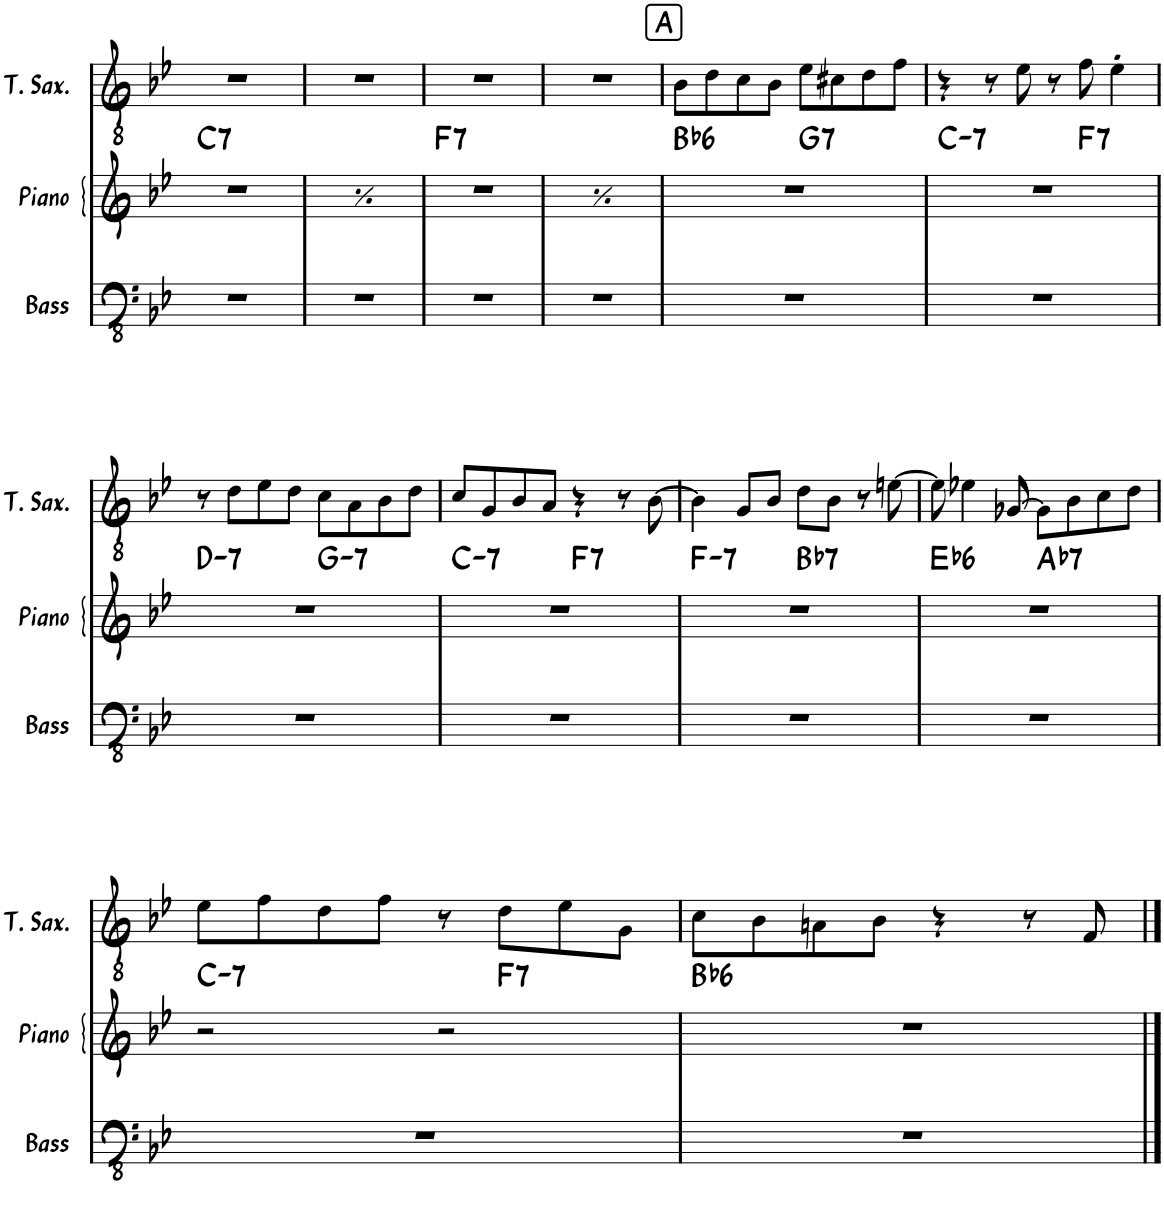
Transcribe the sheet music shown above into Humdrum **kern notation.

**kern	**kern	**harte	**kern
*part3	*part2	*part2	*part1
*staff3	*staff2	*	*staff1
*I"Bass	*I"Piano	*	*I"Tenor Saxophone
*I'Bass	*I'Piano	*	*I'T. Sax.
!!LO:PB:g=z
*clefFv4	*clefG2	*	*clefGv2
*	*	*	*ITrd8c14
*k[b-e-]	*k[b-e-]	*	*k[b-e-]
*M4/4	*M4/4	*	*M4/4
*met(c)	*met(c)	*	*met(c)
=15	=15	=15	=15
!	!	!LO:H:kt=7	!
1r	1r	C:7	1r
=16	=16	=16	=16
!	!	!LO:H:kt=7	!
1r	1r	C:7	1r
=17	=17	=17	=17
!	!	!LO:H:kt=7	!
1r	1r	F:7	1r
=18	=18	=18	=18
!	!	!LO:H:kt=7	!
1r	1r	F:7	1r
!!LO:REH:place=s1:a:B:rj:fs=14:t=A
=19	=19	=19	=19
!	!	!LO:H:kt=6	!
*	*^	*	*
1r	1r	2ryy	Bb:maj6	8B-\L
.	.	.	.	8d\
.	.	.	.	8c\
.	.	.	.	8B-\J
!	!	!	!LO:H:kt=7	!
.	.	2ryy	G:7	8e-\L
.	.	.	.	8c#X\
.	.	.	.	8d\
.	.	.	.	8f\J
=20	=20	=20	=20	=20
!	!	!	!LO:H:kt=7	!
1r	1r	2ryy	C:min7	4r
.	.	.	.	8r
.	.	.	.	8e-\
.	.	8ryy	.	8r
!	!	!	!LO:H:kt=7	!
.	.	4.ryy	F:7	8f\
.	.	.	.	4e-'\
!!LO:LB:g=z
=21	=21	=21	=21	=21
!	!	!	!LO:H:kt=7	!
1r	1r	2ryy	D:min7	8r
.	.	.	.	8d\L
.	.	.	.	8e-\
.	.	.	.	8d\J
!	!	!	!LO:H:kt=7	!
.	.	2ryy	G:min7	8c\L
.	.	.	.	8A\
.	.	.	.	8B-\
.	.	.	.	8d\J
=22	=22	=22	=22	=22
!	!	!	!LO:H:kt=7	!
1r	1r	2ryy	C:min7	8c/L
.	.	.	.	8G/
.	.	.	.	8B-/
.	.	.	.	8A/J
!	!	!	!LO:H:kt=7	!
.	.	2ryy	F:7	4r
.	.	.	.	8r
.	.	.	.	[8B-\
=23	=23	=23	=23	=23
!	!	!	!LO:H:kt=7	!
1r	1r	2ryy	F:min7	4B-\]
.	.	.	.	8G/L
.	.	.	.	8B-/J
!	!	!	!LO:H:kt=7	!
.	.	2ryy	Bb:7	8d\L
.	.	.	.	8B-\J
.	.	.	.	8r
.	.	.	.	[8en\
=24	=24	=24	=24	=24
!	!	!	!LO:H:kt=6	!
1r	1r	2ryy	Eb:maj6	8e\]
.	.	.	.	4e-X\
.	.	.	.	[8G-X/
!	!	!	!LO:H:kt=7	!
.	.	2ryy	Ab:7	8G-\L]
.	.	.	.	8B-\
.	.	.	.	8c\
.	.	.	.	8d\J
!!LO:LB:g=z
=25	=25	=25	=25	=25
!	!	!	!LO:H:kt=7	!
1r	2r	2ryy	C:min7	8e-\L
.	.	.	.	8f\
.	.	.	.	8d\
.	.	.	.	8f\J
.	2r	8ryy	.	8r
!	!	!	!LO:H:kt=7	!
.	.	4.ryy	F:7	8d\L
.	.	.	.	8e-\
.	.	.	.	8G\J
=26	=26	=26	=26	=26
!	!	!	!LO:H:kt=6	!
*	*v	*v	*	*
1r	1r	Bb:maj6	8c\L
.	.	.	8B-\
.	.	.	8An\
.	.	.	8B-\J
.	.	.	4r
.	.	.	8r
.	.	.	8F/
==	==	==	==
*-	*-	*-	*-
